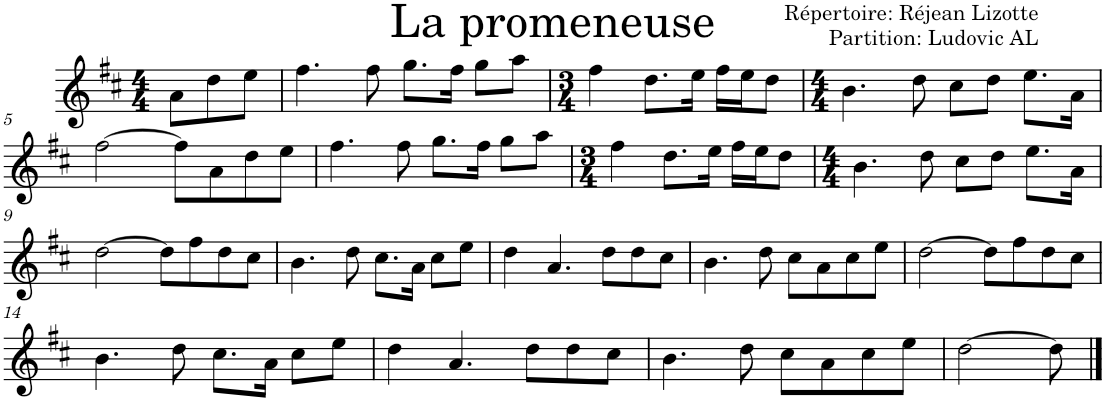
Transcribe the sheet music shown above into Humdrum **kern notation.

**kern
*part1
*staff1
*I"Violon
*I'Vln.
*clefG2
*k[f#c#]
*M4/4
=1
8a\L
8dd\
8ee\J
=2
4.ff#\
8ff#\
8.gg\L
16ff#\Jk
8gg\L
8aa\J
=3
*M3/4
4ff#\
8.dd\L
16ee\Jk
16ff#\LL
16ee\J
8dd\J
=4
*M4/4
4.b\
8dd\
8cc#\L
8dd\J
8.ee\L
16a\Jk
!!LO:LB:g=z
=5
[2ff#\
8ff#\L]
8a\
8dd\
8ee\J
=6
4.ff#\
8ff#\
8.gg\L
16ff#\Jk
8gg\L
8aa\J
=7
*M3/4
4ff#\
8.dd\L
16ee\Jk
16ff#\LL
16ee\J
8dd\J
=8
*M4/4
4.b\
8dd\
8cc#\L
8dd\J
8.ee\L
16a\Jk
!!LO:LB:g=z
=9
[2dd\
8dd\L]
8ff#\
8dd\
8cc#\J
=10
4.b\
8dd\
8.cc#\L
16a\Jk
8cc#\L
8ee\J
=11
4dd\
4.a/
8dd\L
8dd\
8cc#\J
=12
4.b\
8dd\
8cc#\L
8a\
8cc#\
8ee\J
=13
[2dd\
8dd\L]
8ff#\
8dd\
8cc#\J
!!LO:LB:g=z
=14
4.b\
8dd\
8.cc#\L
16a\Jk
8cc#\L
8ee\J
=15
4dd\
4.a/
8dd\L
8dd\
8cc#\J
=16
4.b\
8dd\
8cc#\L
8a\
8cc#\
8ee\J
=17
[2dd\
8dd\]
==
*-
